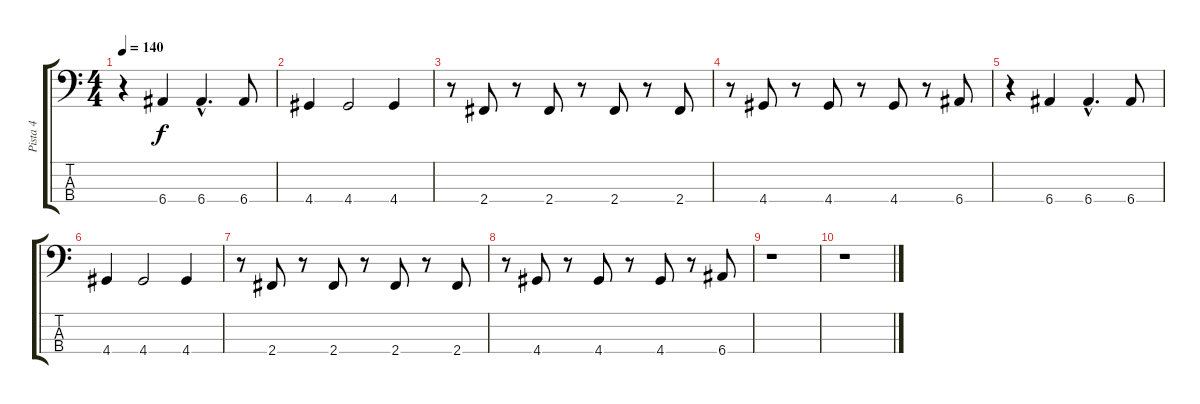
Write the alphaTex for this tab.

\track ("Pista 4" "Pista 4") {instrument acousticguitarnylon}
\staff {score tabs}
\tuning (G2 D2 A1 E1) {hide}
\ts (4 4)
\tempo 140
\clef f4
\ks c
r.4{dy f} 6.4.4 6.4{hac}.4{d} 6.4.8 |
4.4.4 4.4.2 4.4.4 |
r.8 2.4.8 r.8 2.4.8 r.8 2.4.8 r.8 2.4.8 |
r.8 4.4.8 r.8 4.4.8 r.8 4.4.8 r.8 6.4.8 |
r.4 6.4.4 6.4{hac}.4{d} 6.4.8 |
4.4.4 4.4.2 4.4.4 |
r.8 2.4.8 r.8 2.4.8 r.8 2.4.8 r.8 2.4.8 |
r.8 4.4.8 r.8 4.4.8 r.8 4.4.8 r.8 6.4.8 |
r.1 |
r.1
